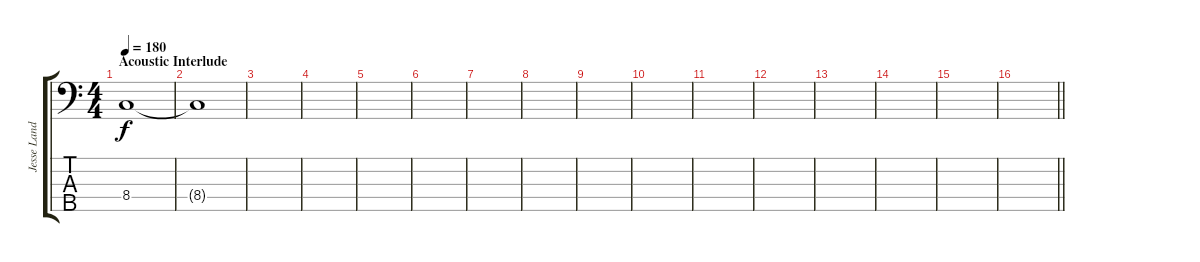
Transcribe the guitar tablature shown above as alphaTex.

\track ("Jesse Landry (Bass)" "Jesse Land") {instrument electricbassfinger}
\staff {score tabs}
\tuning (G2 D2 A1 E1 B0) {hide}
\ts (4 4)
\section ("" "Acoustic Interlude")
\tempo 180
\clef f4
\ks c
8.4.1{dy f} |
8.4{t}.1 |
|
|
|
|
|
|
|
|
|
|
|
|
|
\barLineRight lightlight
